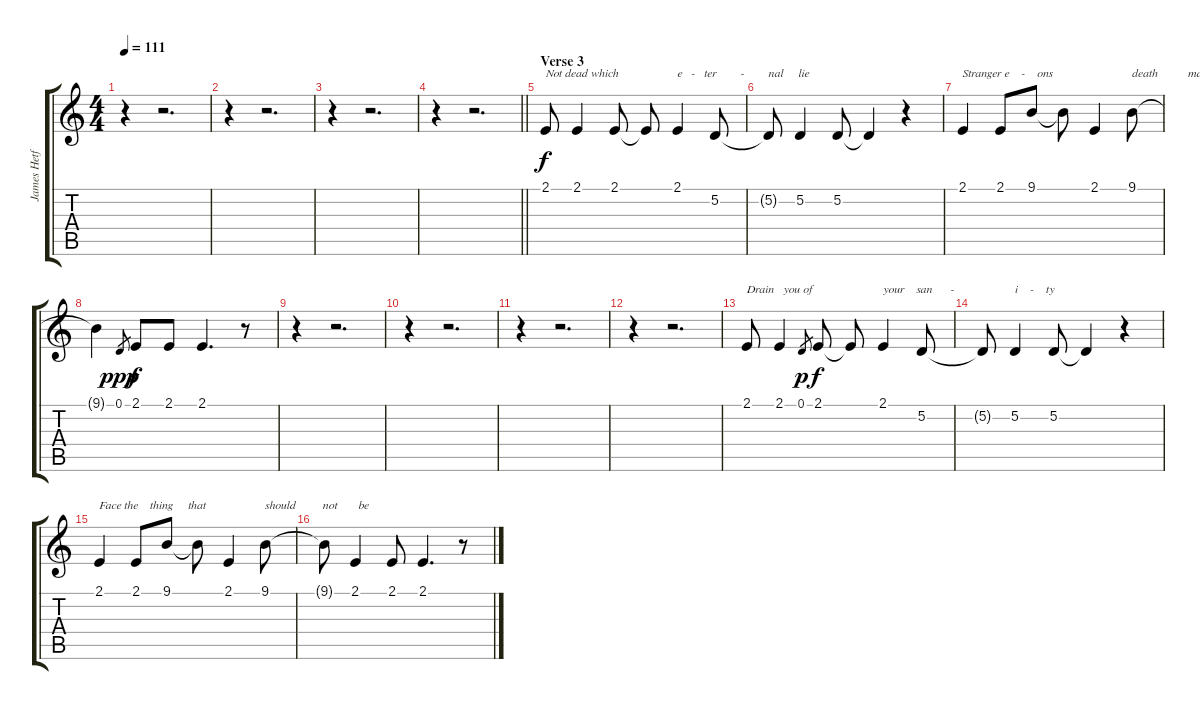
\track ("James Hetfield (Vocals)" "James Hetf") {instrument altosax}
\staff {score tabs}
\tuning (D4 A3 F3 C3 G2 D2) {hide}
\ts (4 4)
\tempo 111
\clef g2
\ks c
r.4{dy f} r.2{d} |
r.4 r.2{d} |
r.4 r.2{d} |
\barLineRight lightlight
r.4 r.2{d} |
\section ("" "Verse 3")
2.1.8{txt "Not dead which   "} 2.1.4 2.1.8 2.1{t}.8 2.1.4{txt "e   -   ter        -        nal     lie"} 5.2.8 |
5.2{t}.8 5.2.4 5.2.8 5.2{t}.4 r.4 |
2.1.4{txt "Stranger e    -    ons"} 2.1.8 9.1.8 9.1{t}.8 2.1.4 9.1.8{txt "death          may     die"} |
9.1{t}.4 0.1.8{gr dy ppp} 2.1.8{dy f} 2.1.8 2.1.4{d} r.8 |
r.4 r.2{d} |
r.4 r.2{d} |
r.4 r.2{d} |
r.4 r.2{d} |
2.1.8{txt "Drain   you of     "} 2.1.4 0.1.8{gr dy p} 2.1.8{dy f} 2.1{t}.8 2.1.4{txt "your    san      -  "} 5.2.8 |
5.2{t}.8 5.2.4{txt "i    -    ty"} 5.2.8 5.2{t}.4 r.4 |
2.1.4{txt "Face the    thing     that"} 2.1.8 9.1.8 9.1{t}.8 2.1.4 9.1.8{txt "should         not       be"} |
9.1{t}.8 2.1.4 2.1.8 2.1.4{d} r.8
